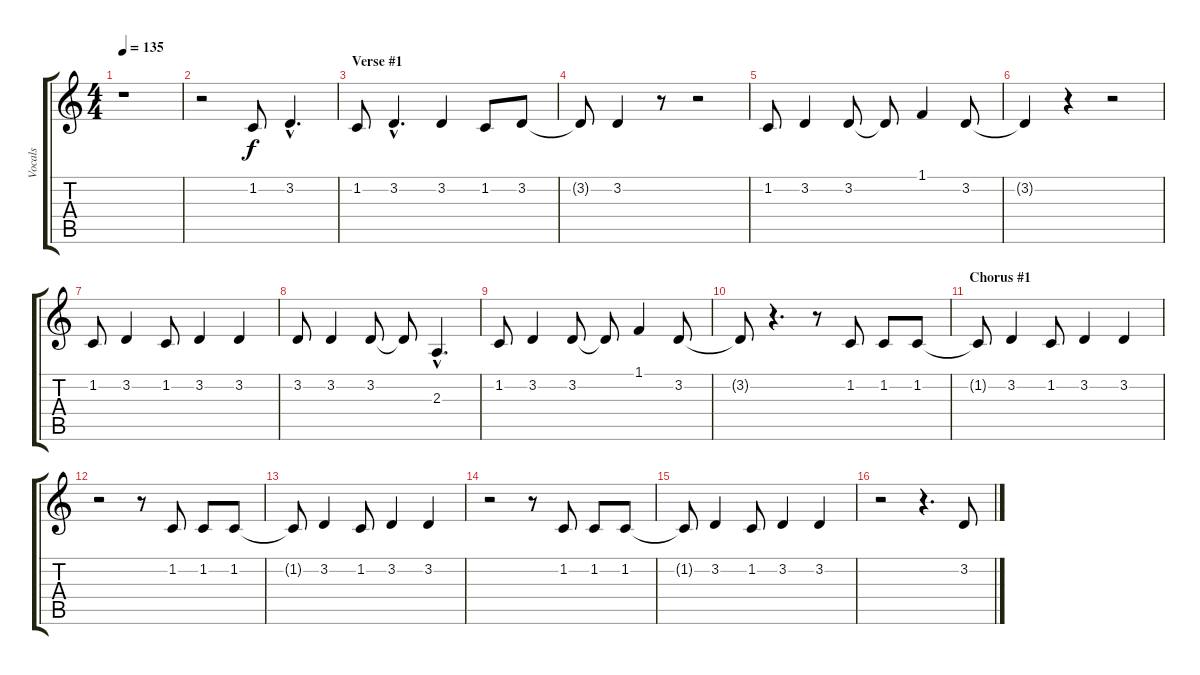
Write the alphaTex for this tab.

\track ("Vocals" "Vocals") {instrument lead2sawtooth}
\staff {score tabs}
\tuning (E4 B3 G3 D3 A2 E2) {hide}
\ts (4 4)
\tempo 135
\clef g2
\ks c
r.1{dy f} |
r.2 1.2.8 3.2{hac}.4{d} |
\section ("" "Verse #1")
1.2.8 3.2{hac}.4{d} 3.2.4 1.2.8 3.2.8 |
3.2{t}.8 3.2.4 r.8 r.2 |
1.2.8 3.2.4 3.2.8 3.2{t}.8 1.1.4 3.2.8 |
3.2{t}.4 r.4 r.2 |
1.2.8 3.2.4 1.2.8 3.2.4 3.2.4 |
3.2.8 3.2.4 3.2.8 3.2{t}.8 2.3{hac}.4{d} |
1.2.8 3.2.4 3.2.8 3.2{t}.8 1.1.4 3.2.8 |
3.2{t}.8 r.4{d} r.8 1.2.8 1.2.8 1.2.8 |
\section ("" "Chorus #1")
1.2{t}.8 3.2.4 1.2.8 3.2.4 3.2.4 |
r.2 r.8 1.2.8 1.2.8 1.2.8 |
1.2{t}.8 3.2.4 1.2.8 3.2.4 3.2.4 |
r.2 r.8 1.2.8 1.2.8 1.2.8 |
1.2{t}.8 3.2.4 1.2.8 3.2.4 3.2.4 |
r.2 r.4{d} 3.2.8
